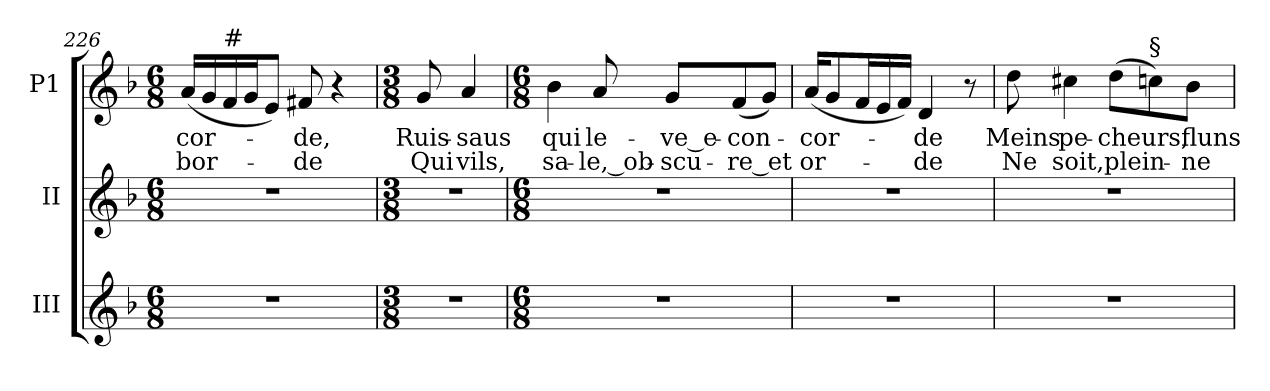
**kern	**kern	**kern	**text	**text
*part3	*part2	*part1	*part1	*part1
*staff3	*staff2	*staff1	*staff1	*staff1
*I"III	*I"II	*I"P1	*	*
*clefG2	*clefG2	*clefG2	*	*
*k[b-]	*k[b-]	*k[b-]	*	*
*F:	*F:	*F:	*	*
*M6/8	*M6/8	*M6/8	*	*
=226	=226	=226	=226	=226
!LO:N:vis=1	!LO:N:vis=1	!	!	!
!	!	!	!LO:LY:b:color=#000000	!LO:LY:b:color=#000000
2.r	2.r	(16ai/LL	-cor-	bor-
.	.	16gi/	.	.
!	!	!LO:TX:a:t=#	!	!
.	.	16fi/	.	.
.	.	16gi/J	.	.
.	.	8ei/J)	.	.
!	!	!	!LO:LY:b:color=#000000	!LO:LY:b:color=#000000
.	.	8f#Xi/	-de,	-de
.	.	4r	.	.
=227	=227	=227	=227	=227
*M3/8	*M3/8	*M3/8	*	*
!LO:N:vis=1	!LO:N:vis=1	!	!	!
!	!	!	!LO:LY:b:color=#000000	!LO:LY:b:color=#000000
4.r	4.r	8gi/	Ruis-	Qui
!	!	!	!LO:LY:b:color=#000000	!LO:LY:b:color=#000000
.	.	4ai/	-saus	vils,
=228	=228	=228	=228	=228
*M6/8	*M6/8	*M6/8	*	*
!LO:N:vis=1	!LO:N:vis=1	!	!	!
!	!	!	!LO:LY:b:color=#000000	!LO:LY:b:color=#000000
2.r	2.r	4b-i\	qui	sa-
!	!	!	!LO:LY:b:color=#000000	!LO:LY:b:color=#000000
.	.	8ai/	le-	-le,_ob-
!	!	!	!LO:LY:b:color=#000000	!LO:LY:b:color=#000000
.	.	8gi/L	-ve_e-	-scu-
!	!	!	!LO:LY:b:color=#000000	!LO:LY:b:color=#000000
.	.	(8fi/	-con-	-re_et
.	.	8gi/J)	.	.
!!LO:LB:g=z
=229	=229	=229	=229	=229
!LO:N:vis=1	!LO:N:vis=1	!	!	!
!	!	!	!LO:LY:b:color=#000000	!LO:LY:b:color=#000000
2.r	2.r	(16ai/KL	-cor-	or-
.	.	8gi/	.	.
.	.	16fi/L	.	.
.	.	16ei/	.	.
.	.	16fi/JJ)	.	.
!	!	!	!LO:LY:b:color=#000000	!LO:LY:b:color=#000000
.	.	4di/	-de	-de
.	.	8r	.	.
=230	=230	=230	=230	=230
!LO:N:vis=1	!LO:N:vis=1	!	!	!
!	!	!	!LO:LY:b:color=#000000	!LO:LY:b:color=#000000
2.r	2.r	8ddi\	Meins	Ne
!	!	!	!LO:LY:b:color=#000000	!LO:LY:b:color=#000000
.	.	4cc#Xi\	pe-	soit,
!	!	!	!LO:LY:b:color=#000000	!LO:LY:b:color=#000000
.	.	(8ddi\L	-cheurs,	plein-
!	!	!LO:TX:a:t=§	!	!
.	.	8cci\)	.	.
!	!	!	!LO:LY:b:color=#000000	!LO:LY:b:color=#000000
.	.	8b-i\J	fluns	-ne
=	=	=	=	=
*-	*-	*-	*-	*-
